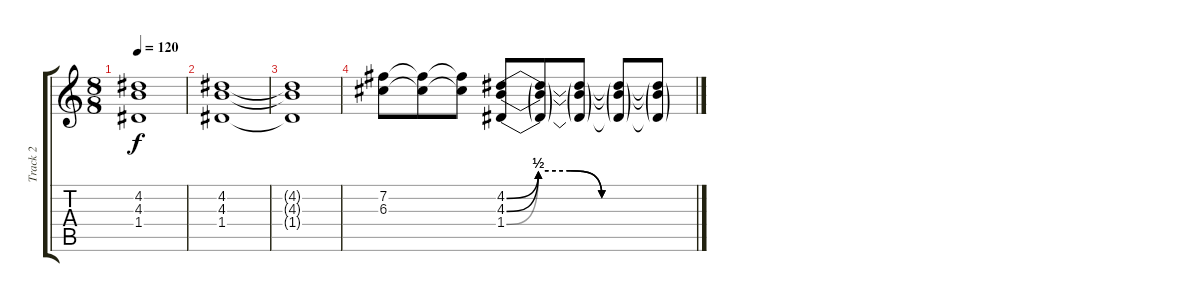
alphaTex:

\track ("Track 2" "Track 2") {instrument distortionguitar}
\staff {score tabs}
\tuning (E4 B3 G3 D3 A2 E2) {hide}
\ts (8 8)
\tempo 120
\clef g2
\ks c
(4.2{t} 4.3{t} 1.4{t}).1{dy f} |
(4.2 4.3 1.4).1 |
(4.2{t} 4.3{t} 1.4{t}).1 |
(7.2 6.3).8 (7.2{t} 6.3{t}).8 (7.2{t} 6.3{t}).8 (4.2{be (custom 0 0 10 2 20 2 30 0 60 0)} 4.3{be (custom 0 0 10 2 20 2 30 0 60 0)} 1.4{be (custom 0 0 10 2 20 2 30 0 60 0)}).8 (4.2{t} 4.3{t} 1.4{t}).8 (4.2{t} 4.3{t} 1.4{t}).8 (4.2{t} 4.3{t} 1.4{t}).8 (4.2{t} 4.3{t} 1.4{t}).8
